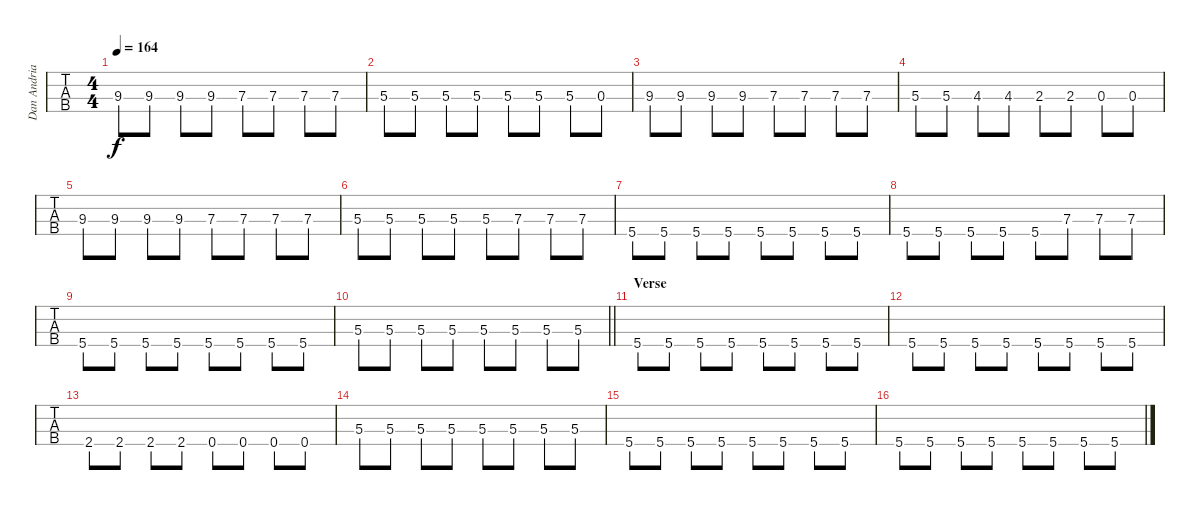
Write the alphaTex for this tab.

\track ("Dan Andriano - Bass" "Dan Andria") {instrument electricbassfinger}
\staff {tabs}
\tuning (G2 D2 A1 E1) {hide}
\ts (4 4)
\tempo 164
\clef f4
\ks c
9.3.8{dy f} 9.3.8 9.3.8 9.3.8 7.3.8 7.3.8 7.3.8 7.3.8 |
5.3.8 5.3.8 5.3.8 5.3.8 5.3.8 5.3.8 5.3.8 0.3.8 |
9.3.8 9.3.8 9.3.8 9.3.8 7.3.8 7.3.8 7.3.8 7.3.8 |
5.3.8 5.3.8 4.3.8 4.3.8 2.3.8 2.3.8 0.3.8 0.3.8 |
9.3.8 9.3.8 9.3.8 9.3.8 7.3.8 7.3.8 7.3.8 7.3.8 |
5.3.8 5.3.8 5.3.8 5.3.8 5.3.8 7.3.8 7.3.8 7.3.8 |
5.4.8 5.4.8 5.4.8 5.4.8 5.4.8 5.4.8 5.4.8 5.4.8 |
5.4.8 5.4.8 5.4.8 5.4.8 5.4.8 7.3.8 7.3.8 7.3.8 |
5.4.8 5.4.8 5.4.8 5.4.8 5.4.8 5.4.8 5.4.8 5.4.8 |
\barLineRight lightlight
5.3.8 5.3.8 5.3.8 5.3.8 5.3.8 5.3.8 5.3.8 5.3.8 |
\section ("" "Verse")
5.4.8 5.4.8 5.4.8 5.4.8 5.4.8 5.4.8 5.4.8 5.4.8 |
5.4.8 5.4.8 5.4.8 5.4.8 5.4.8 5.4.8 5.4.8 5.4.8 |
2.4.8 2.4.8 2.4.8 2.4.8 0.4.8 0.4.8 0.4.8 0.4.8 |
5.3.8 5.3.8 5.3.8 5.3.8 5.3.8 5.3.8 5.3.8 5.3.8 |
5.4.8 5.4.8 5.4.8 5.4.8 5.4.8 5.4.8 5.4.8 5.4.8 |
5.4.8 5.4.8 5.4.8 5.4.8 5.4.8 5.4.8 5.4.8 5.4.8
